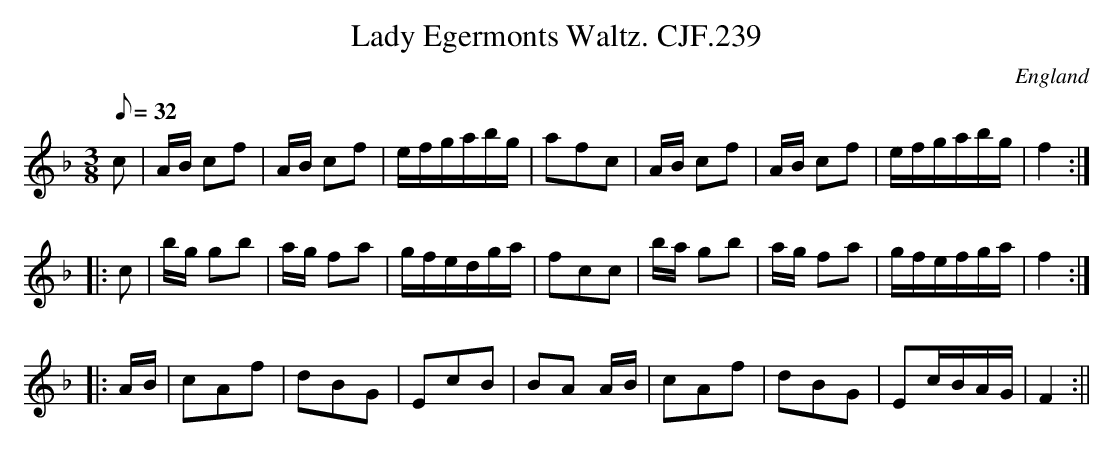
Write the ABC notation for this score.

X:1
T:Lady Egermonts Waltz. CJF.239
M:3/8
L:1/8
Q:32
O:England
K:F
c|A/B/ cf|A/B/ cf|e/f/g/a/b/g/|afc|\
A/B/ cf|A/B/ cf|e/f/g/a/b/g/|f2:||:!c|
b/g/ gb|a/g/ fa|g/f/e/d/g/a/|fcc|\
b/a/ gb|a/g/ fa|g/f/e/f/g/a/|f2:||:!A/B/|
cAf|dBG|EcB|BA A/B/|cAf|dBG|Ec/B/A/G/|F2:||
